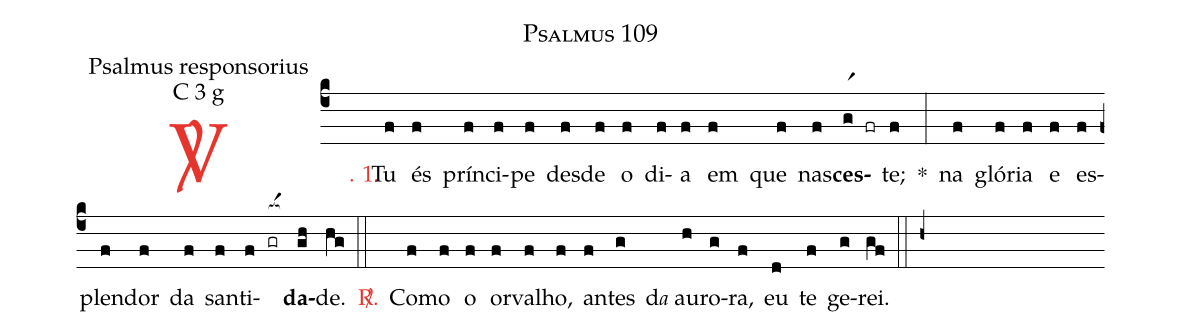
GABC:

name: Psalmus 109;
office-part: Psalmus responsorius;
mode: C 3 g;
%%
(c4)

<c><sp>V/</sp>. 1.</c>() Tu(f) és(f) prín(f)ci(f)pe(f) des(f)de(f) o(f) di(f)a(f) em(f) que(f) nas(f)<b>ces</b>(gr1 fr)te;(f) *(:) na(f) gló(f)ria(f) e(f) es(f)plen(f)dor(f) da(f) san(f)ti(f)<nlba>(gr[ocba:1{])<b>da</b>(gh[ocba:0}])de.</nlba>(hg)

(::)

<nlba><c><sp>R/</sp>.</c>() Co</nlba>(f)mo(f) o(f) or(f)va(f)lho,(f) an(f)tes(g) d<e>a</e> au(h)ro(g)ra,(f) eu(d) te(f) ge(g)rei.(gf)

(::)

(h+)
